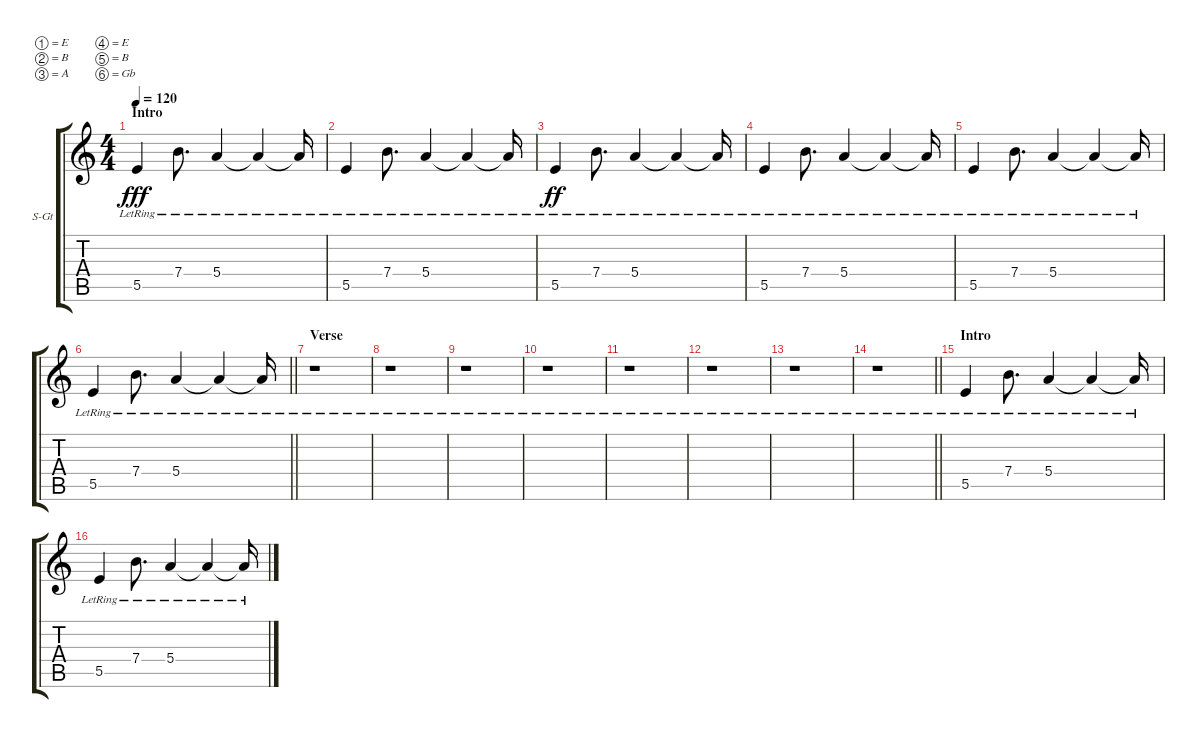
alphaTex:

\bracketExtendMode groupsimilarinstruments
\firstSystemTrackNameOrientation horizontal
\otherSystemsTrackNameOrientation horizontal
\track ("Tom DeLonge (Guitar)" "S-Gt") {instrument acousticguitarsteel}
\staff {score tabs}
\tuning (E4 B3 A3 E3 B2 Gb2)
\ts (4 4)
\beaming (8 2 2 2 2)
\section ("" "Intro")
\tempo 120
\clef g2
\ks c
5.5{lr}.4{dy fff instrument acousticguitarsteel} 7.4{lr}.8{d} 5.4{lr}.4 5.4{lr t}.4 5.4{lr t}.16 |
5.5{lr}.4 7.4{lr}.8{d} 5.4{lr}.4 5.4{lr t}.4 5.4{lr t}.16 |
5.5{lr}.4{dy ff} 7.4{lr}.8{d} 5.4{lr}.4 5.4{lr t}.4 5.4{lr t}.16 |
5.5{lr}.4 7.4{lr}.8{d} 5.4{lr}.4 5.4{lr t}.4 5.4{lr t}.16 |
5.5{lr}.4 7.4{lr}.8{d} 5.4{lr}.4 5.4{lr t}.4 5.4{lr t}.16 |
\barLineRight lightlight
5.5{lr}.4 7.4{lr}.8{d} 5.4{lr}.4 5.4{lr t}.4 5.4{lr t}.16 |
\section ("" "Verse")
r.1 |
r.1 |
r.1 |
r.1 |
r.1 |
r.1 |
r.1 |
\barLineRight lightlight
r.1 |
\section ("" "Intro")
5.5{lr}.4 7.4{lr}.8{d} 5.4{lr}.4 5.4{lr t}.4 5.4{lr t}.16 |
5.5{lr}.4 7.4{lr}.8{d} 5.4{lr}.4 5.4{lr t}.4 5.4{lr t}.16
